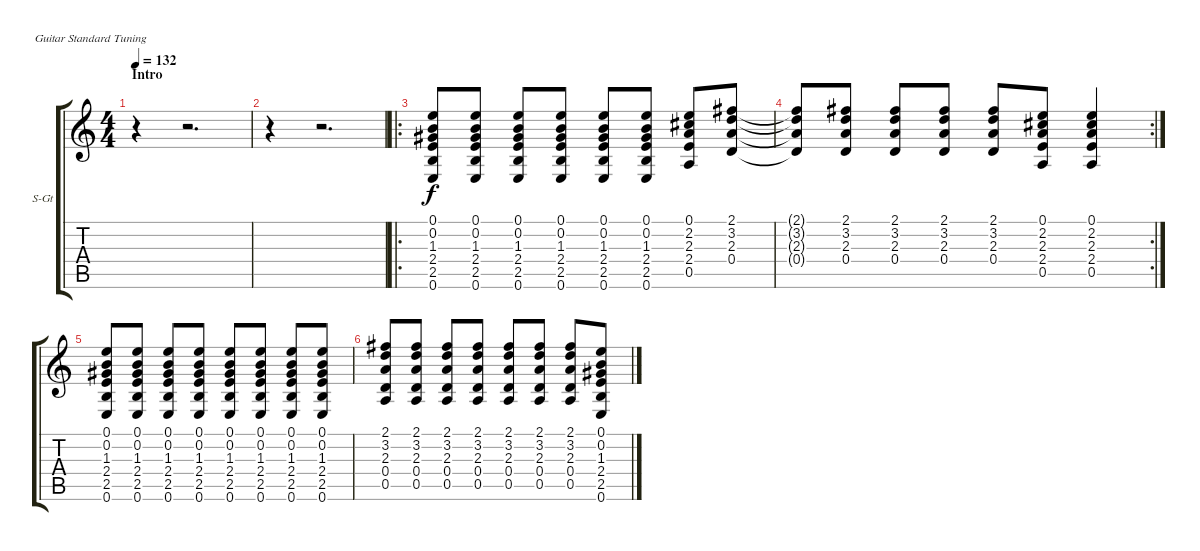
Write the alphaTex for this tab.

\bracketExtendMode groupsimilarinstruments
\firstSystemTrackNameOrientation horizontal
\otherSystemsTrackNameOrientation horizontal
\track ("Mick Jagger" "S-Gt") {instrument acousticguitarsteel}
\staff {score tabs}
\tuning (E4 B3 G3 D3 A2 E2)
\ts (4 4)
\section ("" "Intro")
\tempo 132
\clef g2
\ks c
r.4{dy f instrument acousticguitarsteel} r.2{d} |
r.4 r.2{d} |
\ro
(0.1 0.2 1.3 2.4 2.5 0.6).8 (0.1 0.2 1.3 2.4 2.5 0.6).8 (0.1 0.2 1.3 2.4 2.5 0.6).8 (0.1 0.2 1.3 2.4 2.5 0.6).8 (0.1 0.2 1.3 2.4 2.5 0.6).8 (0.1 0.2 1.3 2.4 2.5 0.6).8 (0.1 2.2 2.3 2.4 0.5).8 (2.1 3.2 2.3 0.4).8 |
\rc 2
(2.1{t} 3.2{t} 2.3{t} 0.4{t}).8 (2.1 3.2 2.3 0.4).8 (2.1 3.2 2.3 0.4).8 (2.1 3.2 2.3 0.4).8 (2.1 3.2 2.3 0.4).8 (0.1 2.2 2.3 2.4 0.5).8 (0.1 2.2 2.3 2.4 0.5).4 |
(0.1 0.2 1.3 2.4 2.5 0.6).8 (0.1 0.2 1.3 2.4 2.5 0.6).8 (0.1 0.2 1.3 2.4 2.5 0.6).8 (0.1 0.2 1.3 2.4 2.5 0.6).8 (0.1 0.2 1.3 2.4 2.5 0.6).8 (0.1 0.2 1.3 2.4 2.5 0.6).8 (0.1 0.2 1.3 2.4 2.5 0.6).8 (0.1 0.2 1.3 2.4 2.5 0.6).8 |
(2.1 3.2 2.3 0.4 0.5).8 (2.1 3.2 2.3 0.4 0.5).8 (2.1 3.2 2.3 0.4 0.5).8 (2.1 3.2 2.3 0.4 0.5).8 (2.1 3.2 2.3 0.4 0.5).8 (2.1 3.2 2.3 0.4 0.5).8 (2.1 3.2 2.3 0.4 0.5).8 (0.1 0.2 1.3 2.4 2.5 0.6).8
